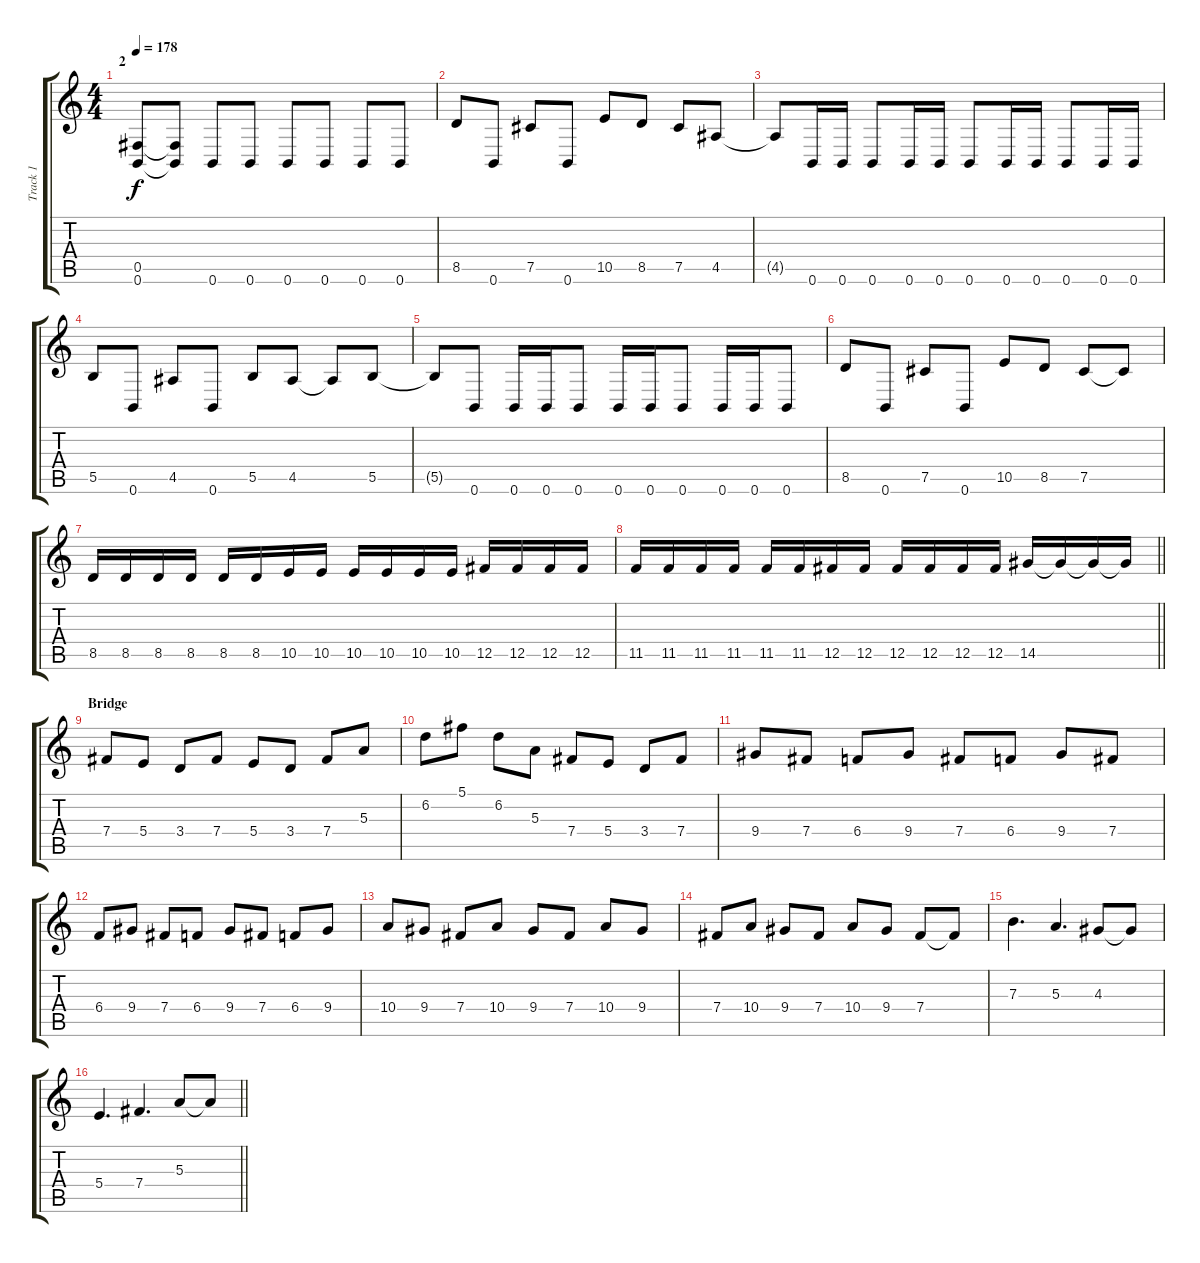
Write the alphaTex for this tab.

\track ("Track 1" "Track 1") {instrument distortionguitar}
\staff {score tabs}
\tuning (Db4 Ab3 E3 B2 Gb2 B1) {hide}
\ts (4 4)
\section ("" "2")
\tempo 178
\clef g2
\ks c
(0.5 0.6).8{dy f} (0.5{t} 0.6{t}).8 0.6.8 0.6.8 0.6.8 0.6.8 0.6.8 0.6.8 |
8.5.8 0.6.8 7.5.8 0.6.8 10.5.8 8.5.8 7.5.8 4.5.8 |
4.5{t}.8 0.6.16 0.6.16 0.6.8 0.6.16 0.6.16 0.6.8 0.6.16 0.6.16 0.6.8 0.6.16 0.6.16 |
5.5.8 0.6.8 4.5.8 0.6.8 5.5.8 4.5.8 4.5{t}.8 5.5.8 |
5.5{t}.8 0.6.8 0.6.16 0.6.16 0.6.8 0.6.16 0.6.16 0.6.8 0.6.16 0.6.16 0.6.8 |
8.5.8 0.6.8 7.5.8 0.6.8 10.5.8 8.5.8 7.5.8 7.5{t}.8 |
8.5.16 8.5.16 8.5.16 8.5.16 8.5.16 8.5.16 10.5.16 10.5.16 10.5.16 10.5.16 10.5.16 10.5.16 12.5.16 12.5.16 12.5.16 12.5.16 |
\barLineRight lightlight
11.5.16 11.5.16 11.5.16 11.5.16 11.5.16 11.5.16 12.5.16 12.5.16 12.5.16 12.5.16 12.5.16 12.5.16 14.5.16 14.5{t}.16 14.5{t}.16 14.5{t}.16 |
\section ("" "Bridge")
7.4.8 5.4.8 3.4.8 7.4.8 5.4.8 3.4.8 7.4.8 5.3.8 |
6.2.8 5.1.8 6.2.8 5.3.8 7.4.8 5.4.8 3.4.8 7.4.8 |
9.4.8 7.4.8 6.4.8 9.4.8 7.4.8 6.4.8 9.4.8 7.4.8 |
6.4.8 9.4.8 7.4.8 6.4.8 9.4.8 7.4.8 6.4.8 9.4.8 |
10.4.8 9.4.8 7.4.8 10.4.8 9.4.8 7.4.8 10.4.8 9.4.8 |
7.4.8 10.4.8 9.4.8 7.4.8 10.4.8 9.4.8 7.4.8 7.4{t}.8 |
7.3.4{d} 5.3.4{d} 4.3.8 4.3{t}.8 |
\barLineRight lightlight
5.4.4{d} 7.4.4{d} 5.3.8 5.3{t}.8
